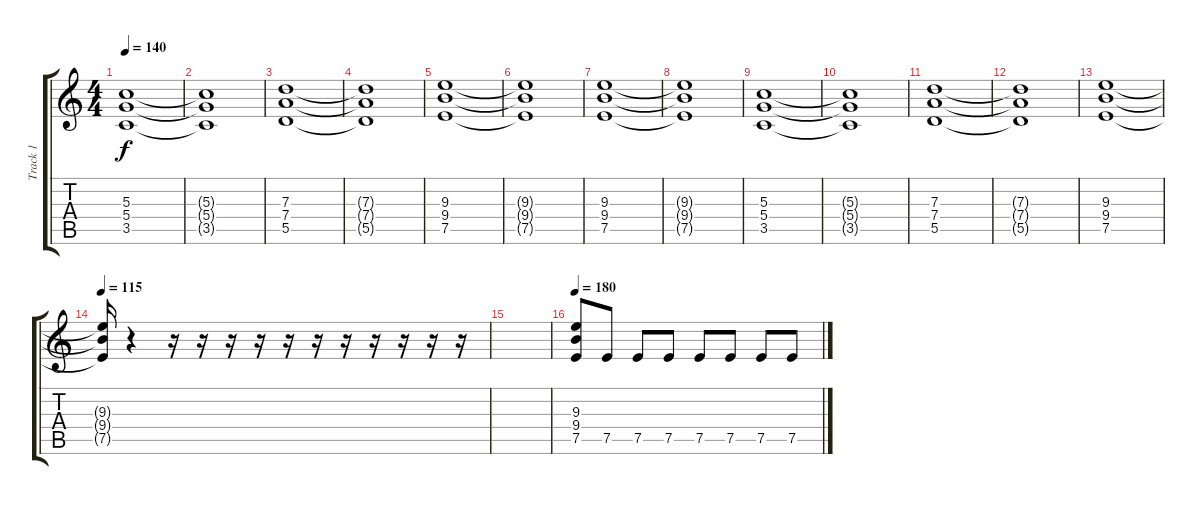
\track ("Track 1" "Track 1") {instrument overdrivenguitar}
\staff {score tabs}
\tuning (E4 B3 G3 D3 A2 E2) {hide}
\ts (4 4)
\tempo 140
\clef g2
\ks c
(5.3 5.4 3.5).1{dy f} |
(5.3{t} 5.4{t} 3.5{t}).1 |
(7.3 7.4 5.5).1 |
(7.3{t} 7.4{t} 5.5{t}).1 |
(9.3 9.4 7.5).1 |
(9.3{t} 9.4{t} 7.5{t}).1 |
(9.3 9.4 7.5).1 |
(9.3{t} 9.4{t} 7.5{t}).1 |
(5.3 5.4 3.5).1 |
(5.3{t} 5.4{t} 3.5{t}).1 |
(7.3 7.4 5.5).1 |
(7.3{t} 7.4{t} 5.5{t}).1 |
(9.3 9.4 7.5).1 |
\tempo 115
(9.3{t} 9.4{t} 7.5{t}).16 r.4 r.16 r.16 r.16 r.16 r.16 r.16 r.16 r.16 r.16 r.16 r.16 |
|
\tempo 180
(9.3 9.4 7.5).8 7.5.8 7.5.8 7.5.8 7.5.8 7.5.8 7.5.8 7.5.8
